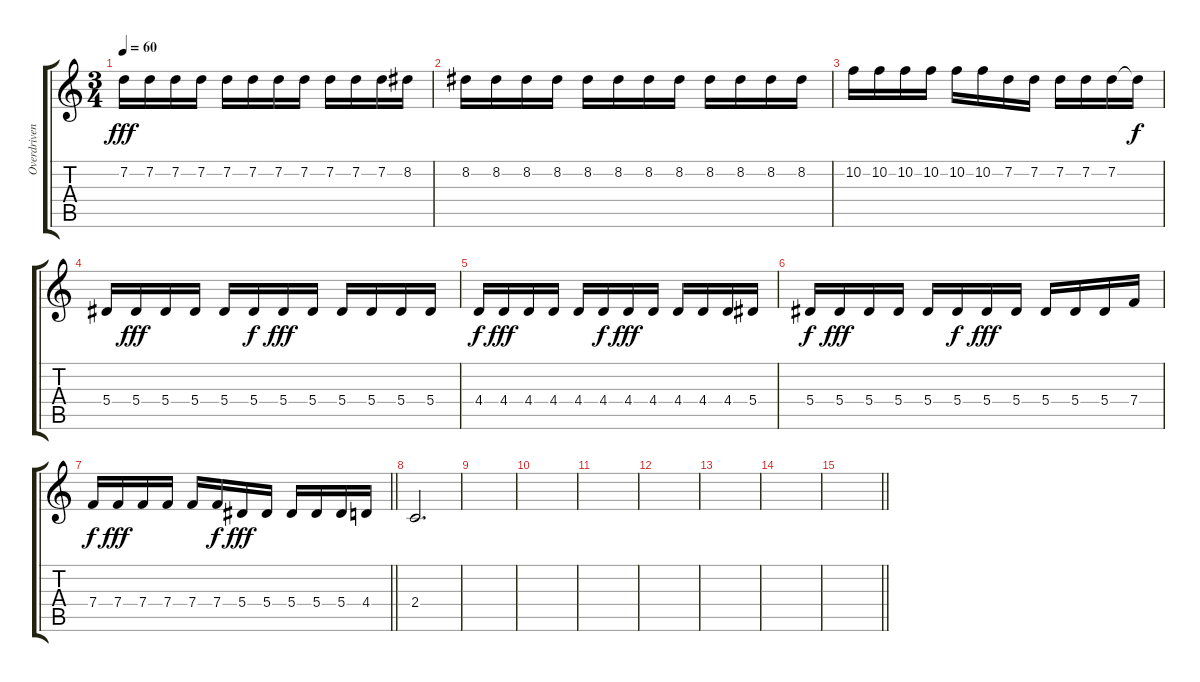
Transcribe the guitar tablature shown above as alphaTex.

\track ("Overdriven Guitar 1" "Overdriven") {instrument overdrivenguitar}
\staff {score tabs}
\tuning (C4 G3 Eb3 Bb2 F2 C2) {hide}
\ts (3 4)
\tempo 60
\clef g2
\ks c
7.2.16{dy fff} 7.2.16 7.2.16 7.2.16 7.2.16 7.2.16 7.2.16 7.2.16 7.2.16 7.2.16 7.2.16 8.2.16 |
8.2.16 8.2.16 8.2.16 8.2.16 8.2.16 8.2.16 8.2.16 8.2.16 8.2.16 8.2.16 8.2.16 8.2.16 |
10.2.16 10.2.16 10.2.16 10.2.16 10.2.16 10.2.16 7.2.16 7.2.16 7.2.16 7.2.16 7.2.16 7.2{t}.16{dy f} |
5.4.16 5.4.16{dy fff} 5.4.16 5.4.16 5.4.16 5.4.16{dy f} 5.4.16{dy fff} 5.4.16 5.4.16 5.4.16 5.4.16 5.4.16 |
4.4.16{dy f} 4.4.16{dy fff} 4.4.16 4.4.16 4.4.16 4.4.16{dy f} 4.4.16{dy fff} 4.4.16 4.4.16 4.4.16 4.4.16 5.4.16 |
5.4.16{dy f} 5.4.16{dy fff} 5.4.16 5.4.16 5.4.16 5.4.16{dy f} 5.4.16{dy fff} 5.4.16 5.4.16 5.4.16 5.4.16 7.4.16 |
\barLineRight lightlight
7.4.16{dy f} 7.4.16{dy fff} 7.4.16 7.4.16 7.4.16 7.4.16{dy f} 5.4.16{dy fff} 5.4.16 5.4.16 5.4.16 5.4.16 4.4.16 |
2.4.2{d volume 0} |
|
|
|
|
|
|
\barLineRight lightlight
